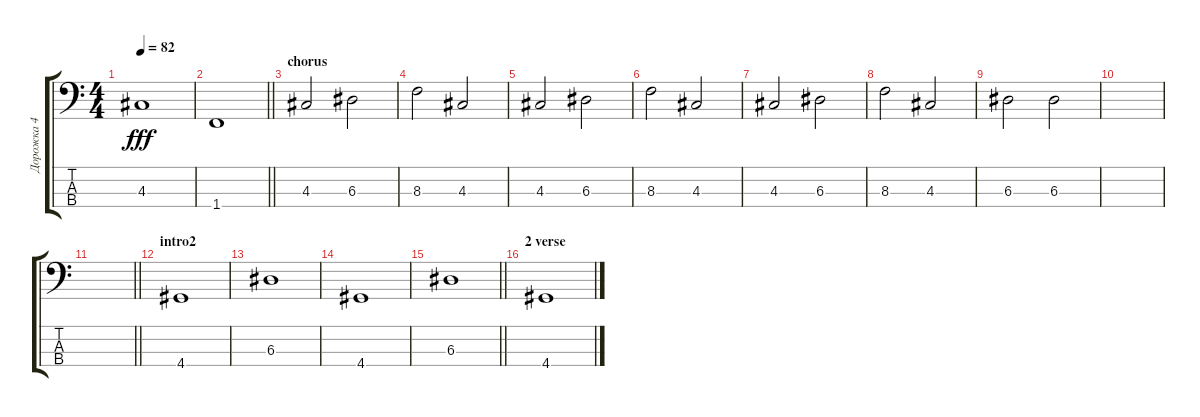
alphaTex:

\track ("Дорожка 4" "Дорожка 4") {instrument electricbasspick}
\staff {score tabs}
\tuning (G2 D2 A1 E1) {hide}
\ts (4 4)
\tempo 82
\clef f4
\ks c
4.3.1{dy fff} |
\barLineRight lightlight
1.4.1 |
\section ("" "chorus")
4.3.2 6.3.2 |
8.3.2 4.3.2 |
4.3.2 6.3.2 |
8.3.2 4.3.2 |
4.3.2 6.3.2 |
8.3.2 4.3.2 |
6.3.2 6.3.2 |
|
\barLineRight lightlight
|
\section ("" "intro2")
4.4.1 |
6.3.1 |
4.4.1 |
\barLineRight lightlight
6.3.1 |
\section ("" "2 verse")
4.4.1
